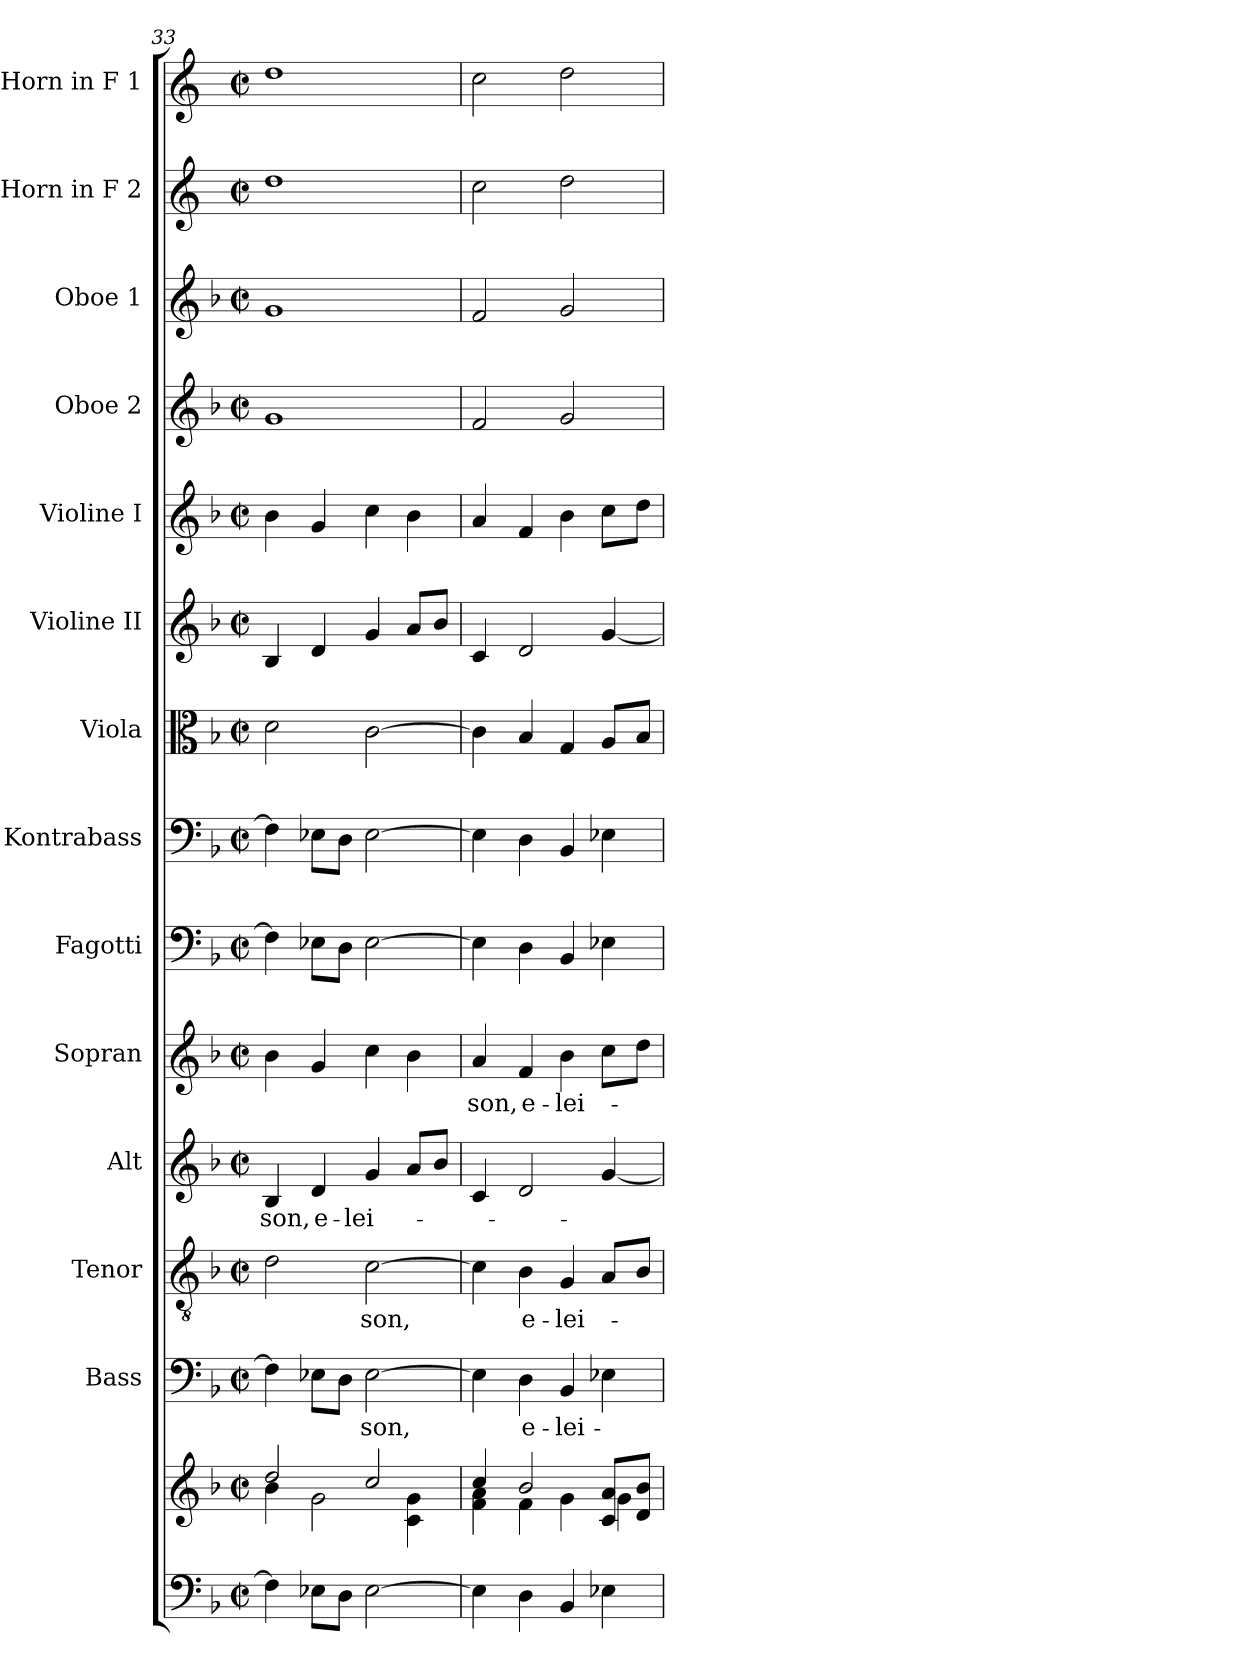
**kern	**kern	**kern	**text	**kern	**text	**kern	**text	**kern	**text	**kern	**kern	**kern	**kern	**kern	**kern	**kern	**kern	**kern
*part14	*part14	*part13	*part13	*part12	*part12	*part11	*part11	*part10	*part10	*part9	*part8	*part7	*part6	*part5	*part4	*part3	*part2	*part1
*staff15	*staff14	*staff13	*staff13	*staff12	*staff12	*staff11	*staff11	*staff10	*staff10	*staff9	*staff8	*staff7	*staff6	*staff5	*staff4	*staff3	*staff2	*staff1
*	*	*I"Bass	*	*I"Tenor	*	*I"Alt	*	*I"Sopran	*	*I"Fagotti	*I"Kontrabass	*I"Viola	*I"Violine II	*I"Violine I	*I"Oboe 2	*I"Oboe 1	*I"Horn in F 2	*I"Horn in F 1
*	*	*I'B.	*	*I'T.	*	*I'A.	*	*I'S.	*	*I'Fg.	*I'Kb.	*I'Vla.	*I'Vl. II	*I'Vl. I	*I'Ob. 2	*I'Ob. 1	*	*
*clefF4	*clefG2	*clefF4	*	*clefGv2	*	*clefG2	*	*clefG2	*	*clefF4	*clefF4	*clefC3	*clefG2	*clefG2	*clefG2	*clefG2	*clefG2	*clefG2
*	*	*	*	*	*	*	*	*	*	*	*ITrd7c12	*	*	*	*	*	*ITrd4c7	*ITrd4c7
*k[b-]	*k[b-]	*k[b-]	*	*k[b-]	*	*k[b-]	*	*k[b-]	*	*k[b-]	*k[b-]	*k[b-]	*k[b-]	*k[b-]	*k[b-]	*k[b-]	*k[b-]	*k[b-]
*F:	*F:	*F:	*	*F:	*	*F:	*	*F:	*	*F:	*F:	*F:	*F:	*F:	*F:	*F:	*F:	*F:
*M2/2	*M2/2	*M2/2	*	*M2/2	*	*M2/2	*	*M2/2	*	*M2/2	*M2/2	*M2/2	*M2/2	*M2/2	*M2/2	*M2/2	*M2/2	*M2/2
*met(c|)	*met(c|)	*met(c|)	*	*met(c|)	*	*met(c|)	*	*met(c|)	*	*met(c|)	*met(c|)	*met(c|)	*met(c|)	*met(c|)	*met(c|)	*met(c|)	*met(c|)	*met(c|)
=33	=33	=33	=33	=33	=33	=33	=33	=33	=33	=33	=33	=33	=33	=33	=33	=33	=33	=33
*	*^	*	*	*	*	*	*	*	*	*	*	*	*	*	*	*	*	*
!	!	!	!	!	!	!	!	!LO:LY:b	!	!	!	!	!	!	!	!	!	!	!
4F\]	2dd/	4b-\	4F\]	.	2d\	.	4B-/	-son,	4b-\	.	4F\]	4FF\]	2d\	4B-/	4b-\	1g	1g	1g	1g
!	!	!	!	!	!	!	!	!LO:LY:b	!	!	!	!	!	!	!	!	!	!	!
8E-X\L	.	2g\	8E-X\L	.	.	.	4d/	e-	4g/	.	8E-X\L	8EE-X\L	.	4d/	4g/	.	.	.	.
8D\J	.	.	8D\J	.	.	.	.	.	.	.	8D\J	8DD\J	.	.	.	.	.	.	.
!	!	!	!	!LO:LY:b	!	!LO:LY:b	!	!LO:LY:b	!	!	!	!	!	!	!	!	!	!	!
[2E-\	2cc/	.	[2E-\	-son,	[2c\	-son,	4g/	-lei-	4cc\	.	[2E-\	[2EE-\	[2c\	4g/	4cc\	.	.	.	.
.	.	4c\ 4g\	.	.	.	.	8a/L	.	4b-\	.	.	.	.	8a/L	4b-\	.	.	.	.
.	.	.	.	.	.	.	8b-/J	.	.	.	.	.	.	8b-/J	.	.	.	.	.
!!LO:PB:g=z
=34	=34	=34	=34	=34	=34	=34	=34	=34	=34	=34	=34	=34	=34	=34	=34	=34	=34	=34	=34
!	!	!	!	!	!	!	!	!	!	!LO:LY:b	!	!	!	!	!	!	!	!	!
4E-\]	4cc/	4f\ 4a\	4E-\]	.	4c\]	.	4c/	.	4a/	-son,	4E-\]	4EE-\]	4c\]	4c/	4a/	2f/	2f/	2f\	2f\
!	!	!	!	!LO:LY:b	!	!LO:LY:b	!	!	!	!LO:LY:b	!	!	!	!	!	!	!	!	!
4D\	2b-/	4f\	4D\	e-	4B-\	e-	2d/	.	4f/	e-	4D\	4DD\	4B-/	2d/	4f/	.	.	.	.
!	!	!	!	!LO:LY:b	!	!LO:LY:b	!	!	!	!LO:LY:b	!	!	!	!	!	!	!	!	!
4BB-/	.	4g\	4BB-/	-lei-	4G/	-lei-	.	.	4b-\	-lei-	4BB-/	4BBB-/	4G/	.	4b-\	2g/	2g/	2g\	2g\
4E-X\	8c/ 8a/L	4g\	4E-X\	.	8A/L	.	[4g/	.	8cc\L	.	4E-X\	4EE-X\	8A/L	[4g/	8cc\L	.	.	.	.
.	8d/ 8b-/J	.	.	.	8B-/J	.	.	.	8dd\J	.	.	.	8B-/J	.	8dd\J	.	.	.	.
*	*v	*v	*	*	*	*	*	*	*	*	*	*	*	*	*	*	*	*	*
=	=	=	=	=	=	=	=	=	=	=	=	=	=	=	=	=	=	=
*-	*-	*-	*-	*-	*-	*-	*-	*-	*-	*-	*-	*-	*-	*-	*-	*-	*-	*-
